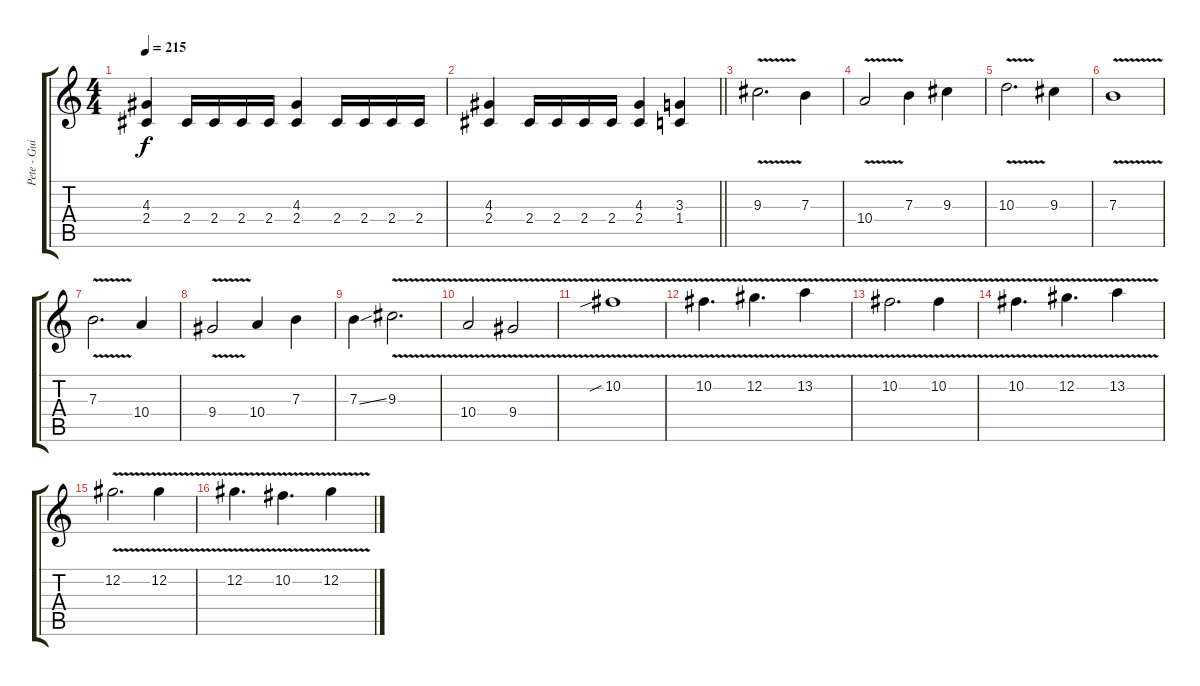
\track ("Pete - Guitar 1" "Pete - Gui") {instrument distortionguitar}
\staff {score tabs}
\tuning (Db4 Ab3 E3 B2 Gb2 Db2) {hide}
\ts (4 4)
\tempo 215
\clef g2
\ks c
(4.3 2.4).4{dy f} 2.4.16 2.4.16 2.4.16 2.4.16 (4.3 2.4).4 2.4.16 2.4.16 2.4.16 2.4.16 |
\barLineRight lightlight
(4.3 2.4).4 2.4.16 2.4.16 2.4.16 2.4.16 (4.3 2.4).4 (3.3 1.4).4 |
\section ("" "")
9.3{v}.2{d} 7.3.4 |
10.4{v}.2 7.3.4 9.3.4 |
10.3{v}.2{d} 9.3.4 |
7.3{v}.1 |
7.3{v}.2{d} 10.4.4 |
9.4{v}.2 10.4.4 7.3.4 |
7.3{ss}.4 9.3{v}.2{d} |
10.4{v}.2 9.4{v}.2 |
10.2{v sib}.1 |
10.2{v}.4{d} 12.2{v}.4{d} 13.2{v}.4 |
10.2{v}.2{d} 10.2{v}.4 |
10.2{v}.4{d} 12.2{v}.4{d} 13.2{v}.4 |
12.2{v}.2{d} 12.2{v}.4 |
12.2{v}.4{d} 10.2{v}.4{d} 12.2{v}.4
